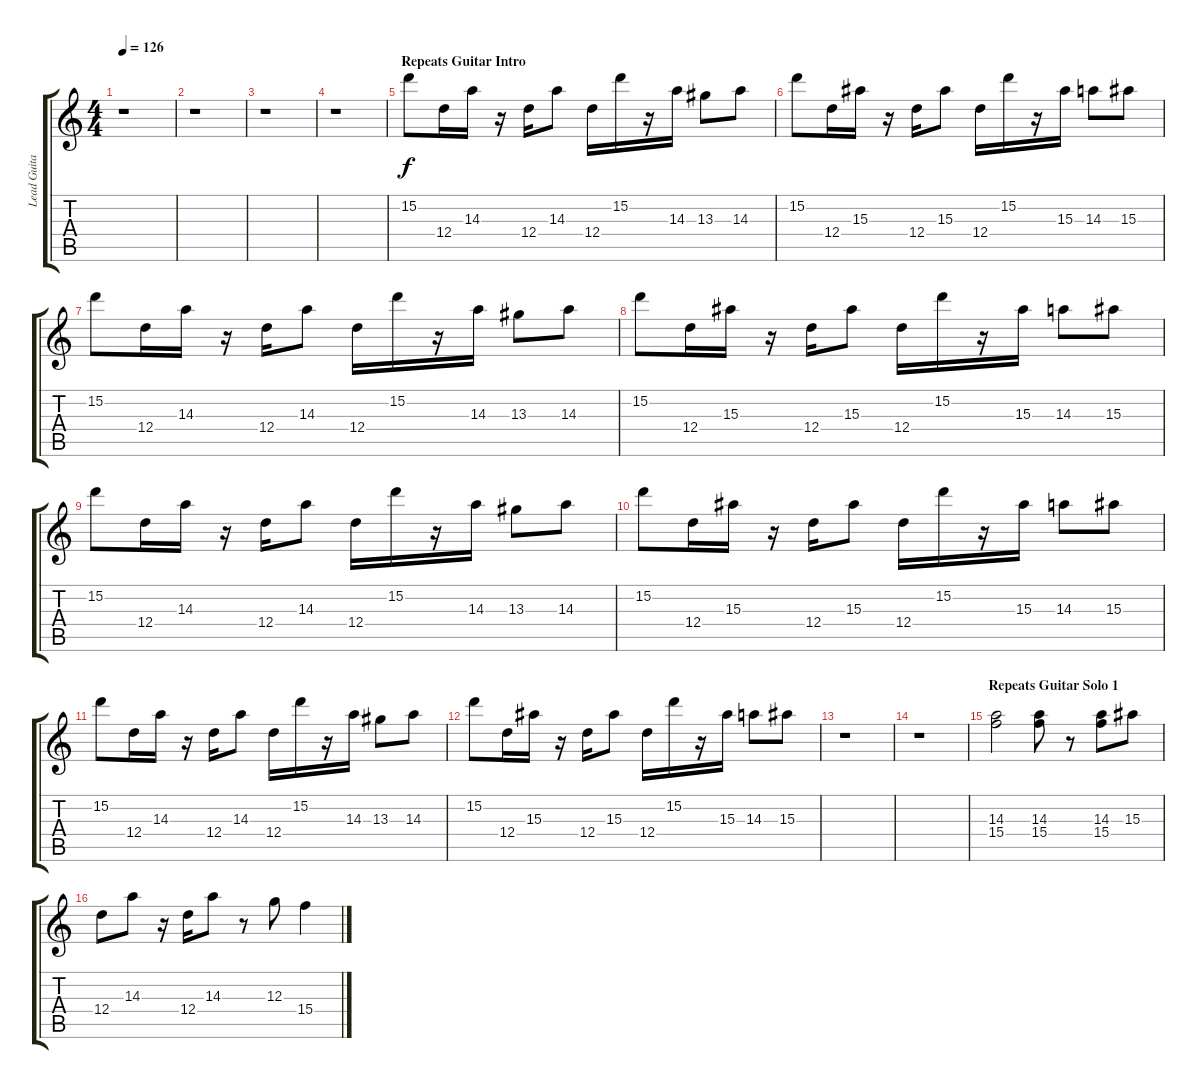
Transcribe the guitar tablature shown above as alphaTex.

\track ("Lead Guitar 1" "Lead Guita") {instrument distortionguitar}
\staff {score tabs}
\tuning (E4 B3 G3 D3 A2 E2) {hide}
\ts (4 4)
\tempo 126
\clef g2
\ks c
r.1{dy f} |
r.1 |
r.1 |
r.1 |
\section ("" "Repeats Guitar Intro")
15.2.8 12.4.16 14.3.16 r.16 12.4.16 14.3.8 12.4.16 15.2.16 r.16 14.3.16 13.3.8 14.3.8 |
15.2.8 12.4.16 15.3.16 r.16 12.4.16 15.3.8 12.4.16 15.2.16 r.16 15.3.16 14.3.8 15.3.8 |
15.2.8 12.4.16 14.3.16 r.16 12.4.16 14.3.8 12.4.16 15.2.16 r.16 14.3.16 13.3.8 14.3.8 |
15.2.8 12.4.16 15.3.16 r.16 12.4.16 15.3.8 12.4.16 15.2.16 r.16 15.3.16 14.3.8 15.3.8 |
15.2.8 12.4.16 14.3.16 r.16 12.4.16 14.3.8 12.4.16 15.2.16 r.16 14.3.16 13.3.8 14.3.8 |
15.2.8 12.4.16 15.3.16 r.16 12.4.16 15.3.8 12.4.16 15.2.16 r.16 15.3.16 14.3.8 15.3.8 |
15.2.8 12.4.16 14.3.16 r.16 12.4.16 14.3.8 12.4.16 15.2.16 r.16 14.3.16 13.3.8 14.3.8 |
15.2.8 12.4.16 15.3.16 r.16 12.4.16 15.3.8 12.4.16 15.2.16 r.16 15.3.16 14.3.8 15.3.8 |
r.1 |
r.1 |
\section ("" "Repeats Guitar Solo 1")
(14.3 15.4).2 (14.3 15.4).8 r.8 (14.3 15.4).8 15.3.8 |
12.4.8 14.3.8 r.16 12.4.16 14.3.8 r.8 12.3.8 15.4.4
